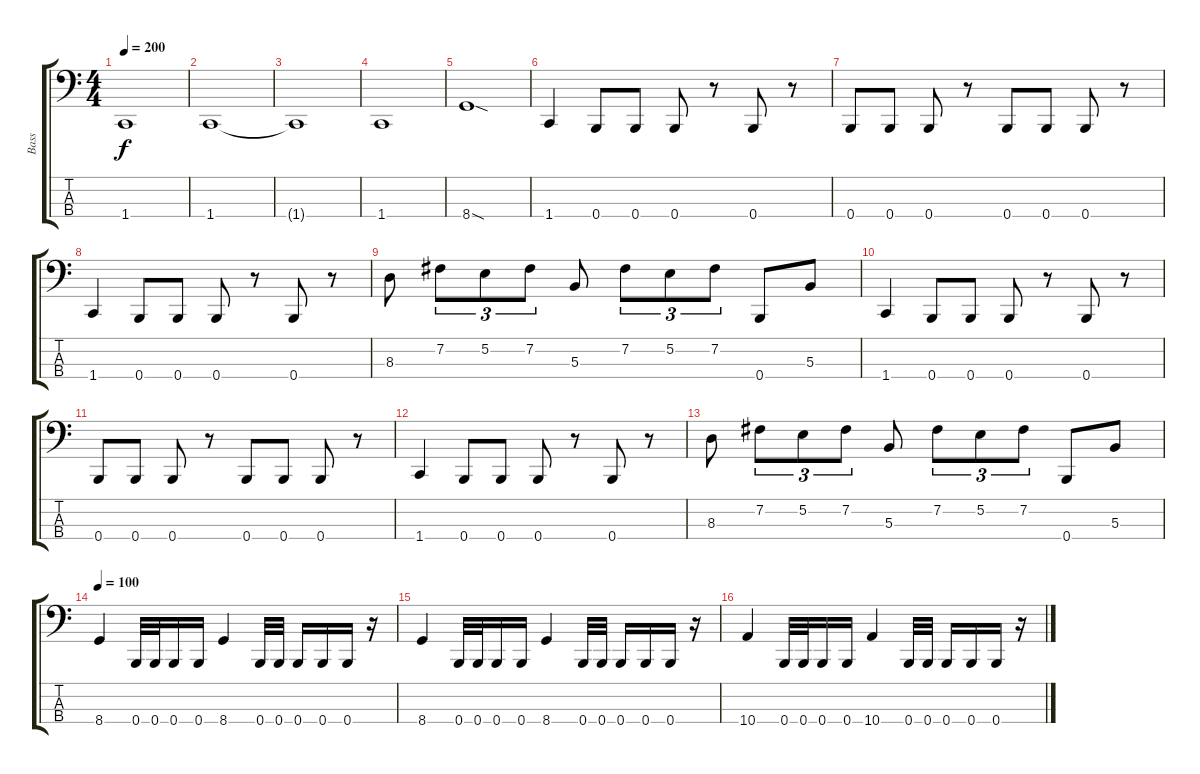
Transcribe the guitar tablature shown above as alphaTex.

\track ("Bass" "Bass") {instrument electricbassfinger}
\staff {score tabs}
\tuning (E2 B1 Gb1 B0) {hide}
\ts (4 4)
\tempo 200
\clef f4
\ks c
1.4{t}.1{dy f} |
1.4.1 |
1.4{t}.1 |
1.4.1 |
8.4{sod}.1 |
1.4.4 0.4.8 0.4.8 0.4.8 r.8 0.4.8 r.8 |
0.4.8 0.4.8 0.4.8 r.8 0.4.8 0.4.8 0.4.8 r.8 |
1.4.4 0.4.8 0.4.8 0.4.8 r.8 0.4.8 r.8 |
8.3.8 7.2.8{tu (3 2)} 5.2.8{tu (3 2)} 7.2.8{tu (3 2)} 5.3.8 7.2.8{tu (3 2)} 5.2.8{tu (3 2)} 7.2.8{tu (3 2)} 0.4.8 5.3.8 |
1.4.4 0.4.8 0.4.8 0.4.8 r.8 0.4.8 r.8 |
0.4.8 0.4.8 0.4.8 r.8 0.4.8 0.4.8 0.4.8 r.8 |
1.4.4 0.4.8 0.4.8 0.4.8 r.8 0.4.8 r.8 |
8.3.8 7.2.8{tu (3 2)} 5.2.8{tu (3 2)} 7.2.8{tu (3 2)} 5.3.8 7.2.8{tu (3 2)} 5.2.8{tu (3 2)} 7.2.8{tu (3 2)} 0.4.8 5.3.8 |
\tempo 100
8.4.4 0.4.32 0.4.32 0.4.16 0.4.16 8.4.4 0.4.32 0.4.32 0.4.16 0.4.16 0.4.16 r.16 |
8.4.4 0.4.32 0.4.32 0.4.16 0.4.16 8.4.4 0.4.32 0.4.32 0.4.16 0.4.16 0.4.16 r.16 |
10.4.4 0.4.32 0.4.32 0.4.16 0.4.16 10.4.4 0.4.32 0.4.32 0.4.16 0.4.16 0.4.16 r.16
